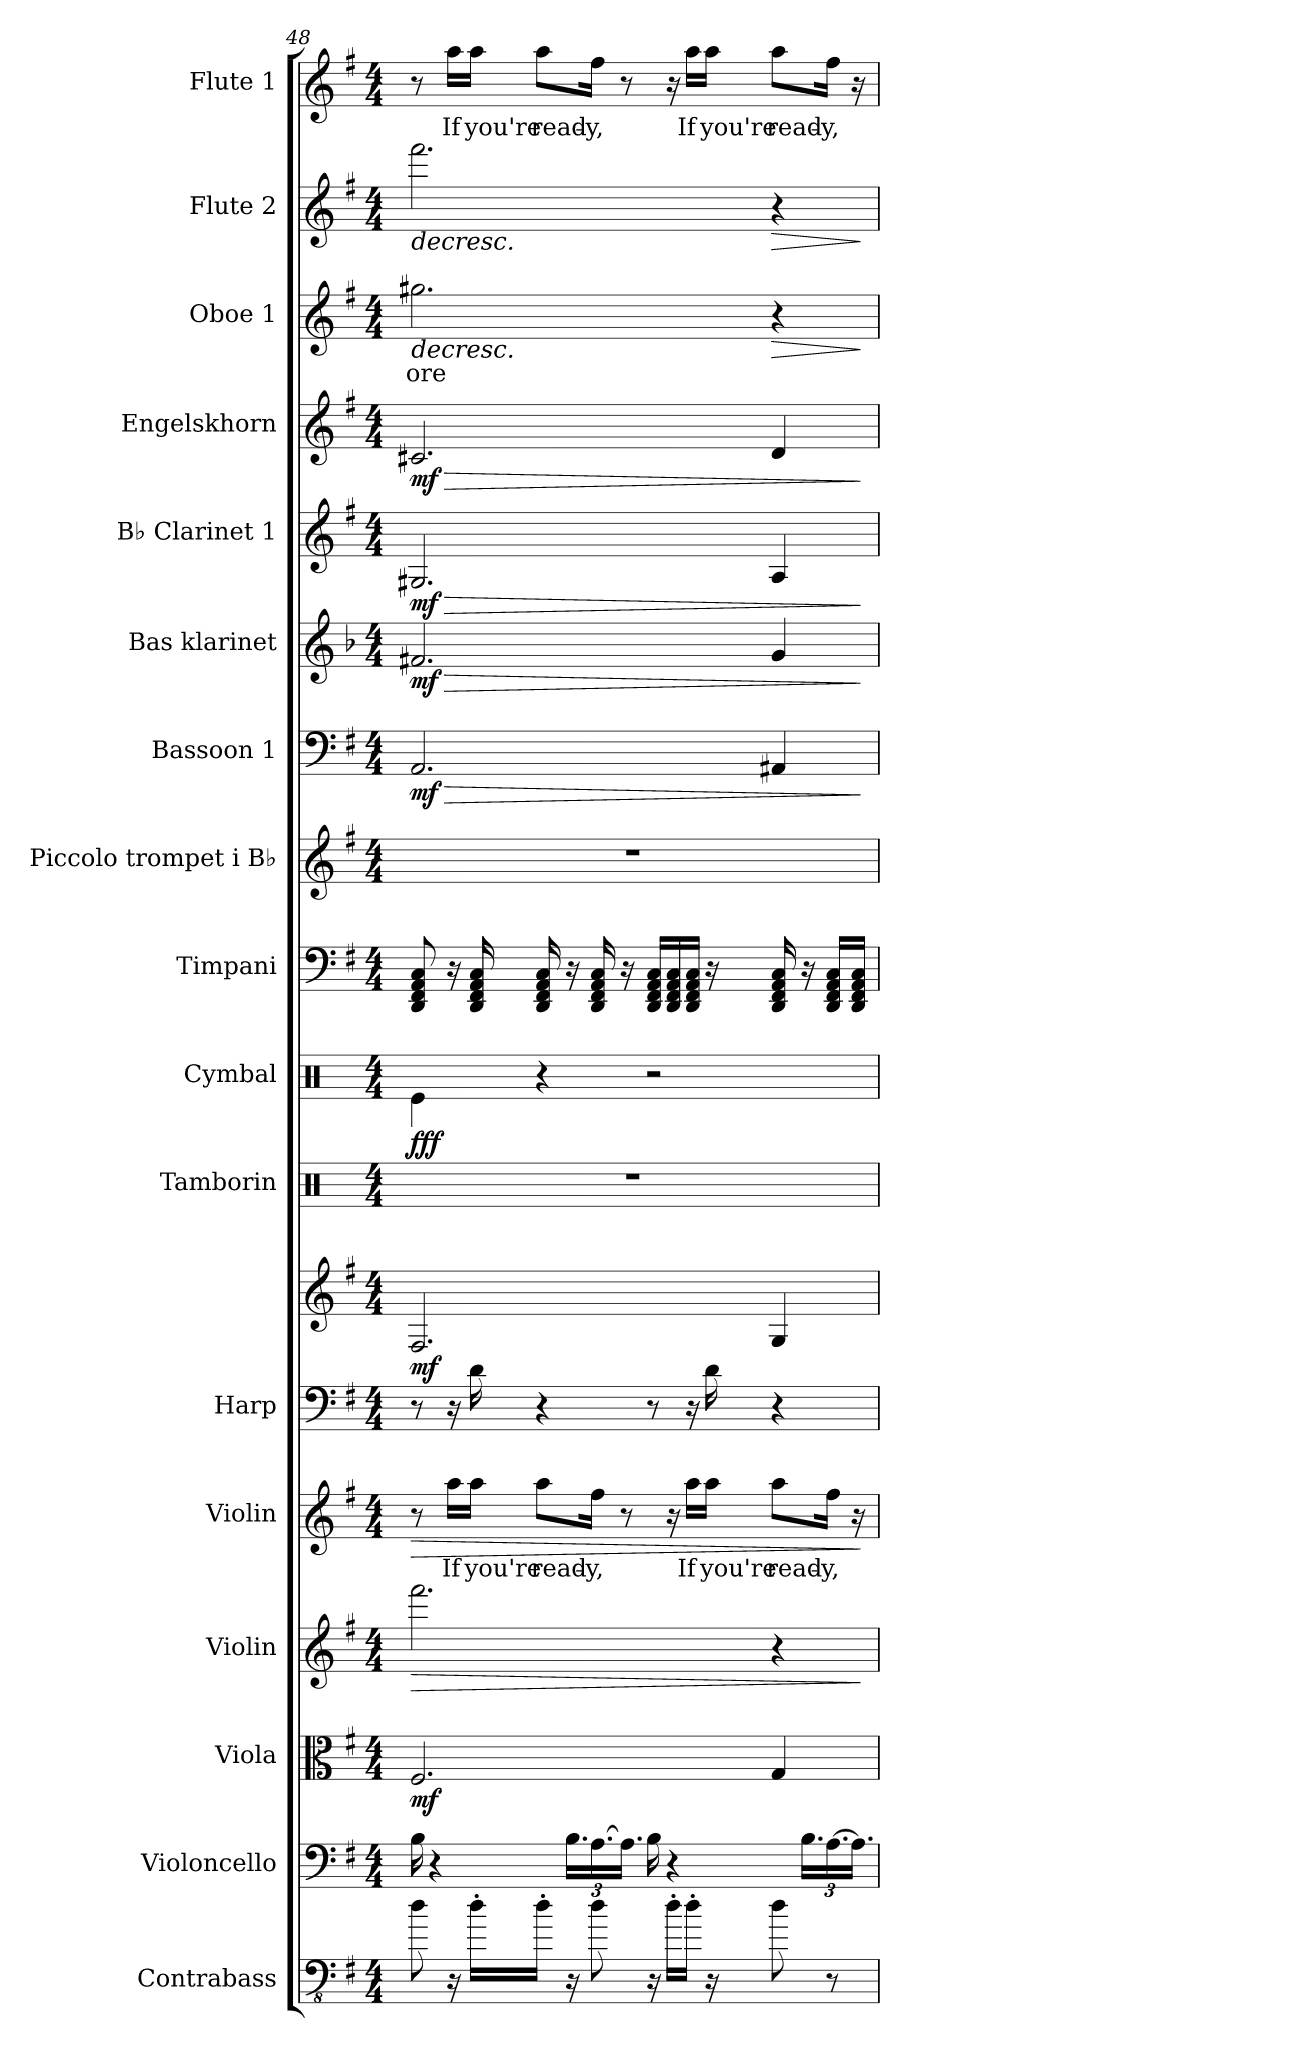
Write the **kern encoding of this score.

**kern	**kern	**kern	**dynam	**kern	**dynam	**kern	**text	**dynam	**kern	**kern	**dynam	**kern	**kern	**dynam	**kern	**kern	**kern	**dynam	**kern	**dynam	**kern	**dynam	**kern	**dynam	**kern	**text	**dynam	**kern	**dynam	**kern	**text
*part17	*part16	*part15	*part15	*part14	*part14	*part13	*part13	*part13	*part12	*part12	*part12	*part11	*part10	*part10	*part9	*part8	*part7	*part7	*part6	*part6	*part5	*part5	*part4	*part4	*part3	*part3	*part3	*part2	*part2	*part1	*part1
*staff18	*staff17	*staff16	*staff16	*staff15	*staff15	*staff14	*staff14	*staff14	*staff13	*staff12	*staff12/13	*staff11	*staff10	*staff10	*staff9	*staff8	*staff7	*staff7	*staff6	*staff6	*staff5	*staff5	*staff4	*staff4	*staff3	*staff3	*staff3	*staff2	*staff2	*staff1	*staff1
*I"Contrabass	*I"Violoncello	*I"Viola	*	*I"Violin	*	*I"Violin	*	*	*I"Harp	*	*	*I"Tamborin	*I"Cymbal	*	*I"Timpani	*I"Piccolo trompet i B♭	*I"Bassoon 1	*	*I"Bas klarinet	*	*I"B♭ Clarinet 1	*	*I"Engelskhorn	*	*I"Oboe 1	*	*	*I"Flute 2	*	*I"Flute 1	*
*I'Cb.	*I'Vc.	*I'Vla.	*	*I'Vln.	*	*I'Vln.	*	*	*I'Hrp.	*	*	*I'Tamb.	*I'Cym.	*	*I'Timp.	*I'P. tpt. i B♭	*I'Bsn. 1	*	*	*	*I'B♭ Cl. 1	*	*I'E.horn	*	*I'Ob. 1	*	*	*I'Fl. 2	*	*I'Fl. 1	*
*clefFv4	*clefF4	*clefC3	*	*clefG2	*	*clefG2	*	*	*clefF4	*clefG2	*	*clefX	*clefX	*	*clefF4	*clefG2	*clefF4	*	*clefG2	*	*clefG2	*	*clefG2	*	*clefG2	*	*	*clefG2	*	*clefG2	*
*ITrd7c12	*	*	*	*	*	*	*	*	*	*	*	*	*	*	*	*ITrd-6c-10	*	*	*ITrd8c14	*	*ITrd1c2	*	*ITrd4c7	*	*	*	*	*	*	*	*
*k[f#]	*k[f#]	*k[f#]	*	*k[f#]	*	*k[f#]	*	*	*k[f#]	*k[f#]	*	*k[]	*k[]	*	*k[f#]	*k[b-]	*k[f#]	*	*k[b-]	*	*k[b-]	*	*k[]	*	*k[f#]	*	*	*k[f#]	*	*k[f#]	*
*M4/4	*M4/4	*M4/4	*	*M4/4	*	*M4/4	*	*	*M4/4	*M4/4	*	*M4/4	*M4/4	*	*M4/4	*M4/4	*M4/4	*	*M4/4	*	*M4/4	*	*M4/4	*	*M4/4	*	*	*M4/4	*	*M4/4	*
=48	=48	=48	=48	=48	=48	=48	=48	=48	=48	=48	=48	=48	=48	=48	=48	=48	=48	=48	=48	=48	=48	=48	=48	=48	=48	=48	=48	=48	=48	=48	=48
!	!	!	!LO:DY:b	!	!LO:HP:b	!	!	!LO:HP:b	!	!	!LO:DY:b	!	!	!LO:DY:b	!	!	!	!LO:HP:b	!	!LO:HP:b	!	!LO:HP:b	!	!LO:HP:b	!	!	!LO:HP:b	!	!LO:HP:b	!	!
!	!	!	!	!	!	!	!	!	!	!	!	!	!	!	!	!	!	!LO:DY:n=1:b	!	!LO:DY:n=1:b	!	!LO:DY:n=1:b	!	!LO:DY:n=1:b	!	!	!	!	!	!	!
8D\	16B\	2.F#/	mf	2.fff#\	>	8r	.	>	8r	2.F#/	mf	1r	4Re\	fff	8DD/ 8FF#/ 8AA/ 8C/	1r	2.AA/	> mf	2.F#X/	> mf	2.F#X/	> mf	2.F#X/	> mf	2.gg#X\	-ore	>	2.fff#\	>	8r	.
.	4r	.	.	.	.	.	.	.	.	.	.	.	.	.	.	.	.	.	.	.	.	.	.	.	.	.	.	.	.	.	.
16r	.	.	.	.	.	16aa\LL	If	.	16r	.	.	.	.	.	16r	.	.	.	.	.	.	.	.	.	.	.	.	.	.	16aa\LL	If
16D'\LL	.	.	.	.	.	16aa\JJ	you're	.	16d\	.	.	.	.	.	16DD/ 16FF#/ 16AA/ 16C/	.	.	.	.	.	.	.	.	.	.	.	.	.	.	16aa\JJ	you're
16D'\JJ	.	.	.	.	.	8aa\L	read-	.	4r	.	.	.	4r	.	16DD/ 16FF#/ 16AA/ 16C/	.	.	.	.	.	.	.	.	.	.	.	.	.	.	8aa\L	read-
*	*Xbrackettup	*	*	*	*	*	*	*	*	*	*	*	*	*	*	*	*	*	*	*	*	*	*	*	*	*	*	*	*	*	*
16r	24.B\LL	.	.	.	.	.	.	.	.	.	.	.	.	.	16r	.	.	.	.	.	.	.	.	.	.	.	.	.	.	.	.
8D\	[24.A\	.	.	.	.	16ff#\Jk	-y,	.	.	.	.	.	.	.	16DD/ 16FF#/ 16AA/ 16C/	.	.	.	.	.	.	.	.	.	.	.	.	.	.	16ff#\Jk	-y,
.	24.A\JJ]	.	.	.	.	8r	.	.	.	.	.	.	.	.	16r	.	.	.	.	.	.	.	.	.	.	.	.	.	.	8r	.
16r	16B\	.	.	.	.	.	.	.	8r	.	.	.	2r	.	16DD/ 16FF#/ 16AA/ 16C/LL	.	.	.	.	.	.	.	.	.	.	.	.	.	.	.	.
16D'\LL	4r	.	.	.	.	16r	.	.	.	.	.	.	.	.	16DD/ 16FF#/ 16AA/ 16C/	.	.	.	.	.	.	.	.	.	.	.	.	.	.	16r	.
16D'\JJ	.	.	.	.	.	16aa\LL	If	.	16r	.	.	.	.	.	16DD/ 16FF#/ 16AA/ 16C/JJ	.	.	.	.	.	.	.	.	.	.	.	.	.	.	16aa\LL	If
16r	.	.	.	.	.	16aa\JJ	you're	.	16d\	.	.	.	.	.	16r	.	.	.	.	.	.	.	.	.	.	.	.	.	.	16aa\JJ	you're
!	!	!	!	!	!	!	!	!	!	!	!	!	!	!	!	!	!	!	!	!	!	!	!	!	!	!	!LO:HP:b	!	!LO:HP:b	!	!
8D\	.	4G/	.	4r	.	8aa\L	read-	.	4r	4G/	.	.	.	.	16DD/ 16FF#/ 16AA/ 16C/	.	4AA#X/	.	4G/	.	4G/	.	4G/	.	4r	.	>	4r	>	8aa\L	read-
.	24.B\LL	.	.	.	.	.	.	.	.	.	.	.	.	.	16r	.	.	.	.	.	.	.	.	.	.	.	.	.	.	.	.
8r	[24.A\	.	.	.	.	16ff#\Jk	-y,	.	.	.	.	.	.	.	16DD/ 16FF#/ 16AA/ 16C/LL	.	.	.	.	.	.	.	.	.	.	.	.	.	.	16ff#\Jk	-y,
.	24.A\JJ]	.	.	.	.	16r	.	.	.	.	.	.	.	.	16DD/ 16FF#/ 16AA/ 16C/JJ	.	.	.	.	.	.	.	.	.	.	.	.	.	.	16r	.
.	.	.	.	.	]	.	.	]	.	.	.	.	.	.	.	.	.	]	.	]	.	]	.	]	.	.	] ]	.	] ]	.	.
=	=	=	=	=	=	=	=	=	=	=	=	=	=	=	=	=	=	=	=	=	=	=	=	=	=	=	=	=	=	=	=
*-	*-	*-	*-	*-	*-	*-	*-	*-	*-	*-	*-	*-	*-	*-	*-	*-	*-	*-	*-	*-	*-	*-	*-	*-	*-	*-	*-	*-	*-	*-	*-
